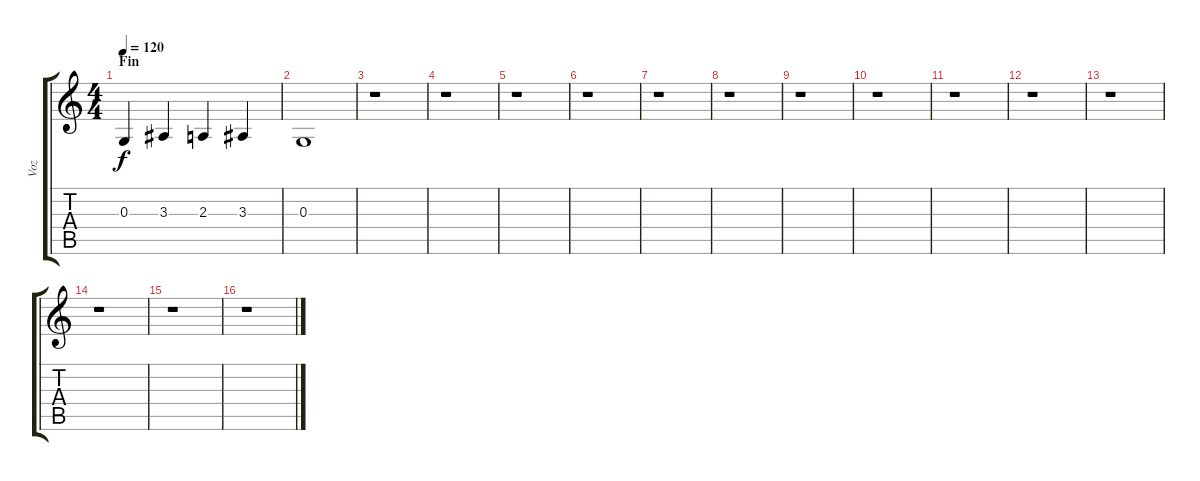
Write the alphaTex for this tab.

\track ("Voz" "Voz") {instrument lead2sawtooth}
\staff {score tabs}
\tuning (E4 B3 G3 D3 A2 E2) {hide}
\ts (4 4)
\section ("" "Fin")
\tempo 120
\clef g2
\ks c
0.3.4{dy f} 3.3.4 2.3.4 3.3.4 |
0.3.1 |
r.1 |
r.1 |
r.1 |
r.1 |
r.1 |
r.1 |
r.1 |
r.1 |
r.1 |
r.1 |
r.1 |
r.1 |
r.1 |
r.1
